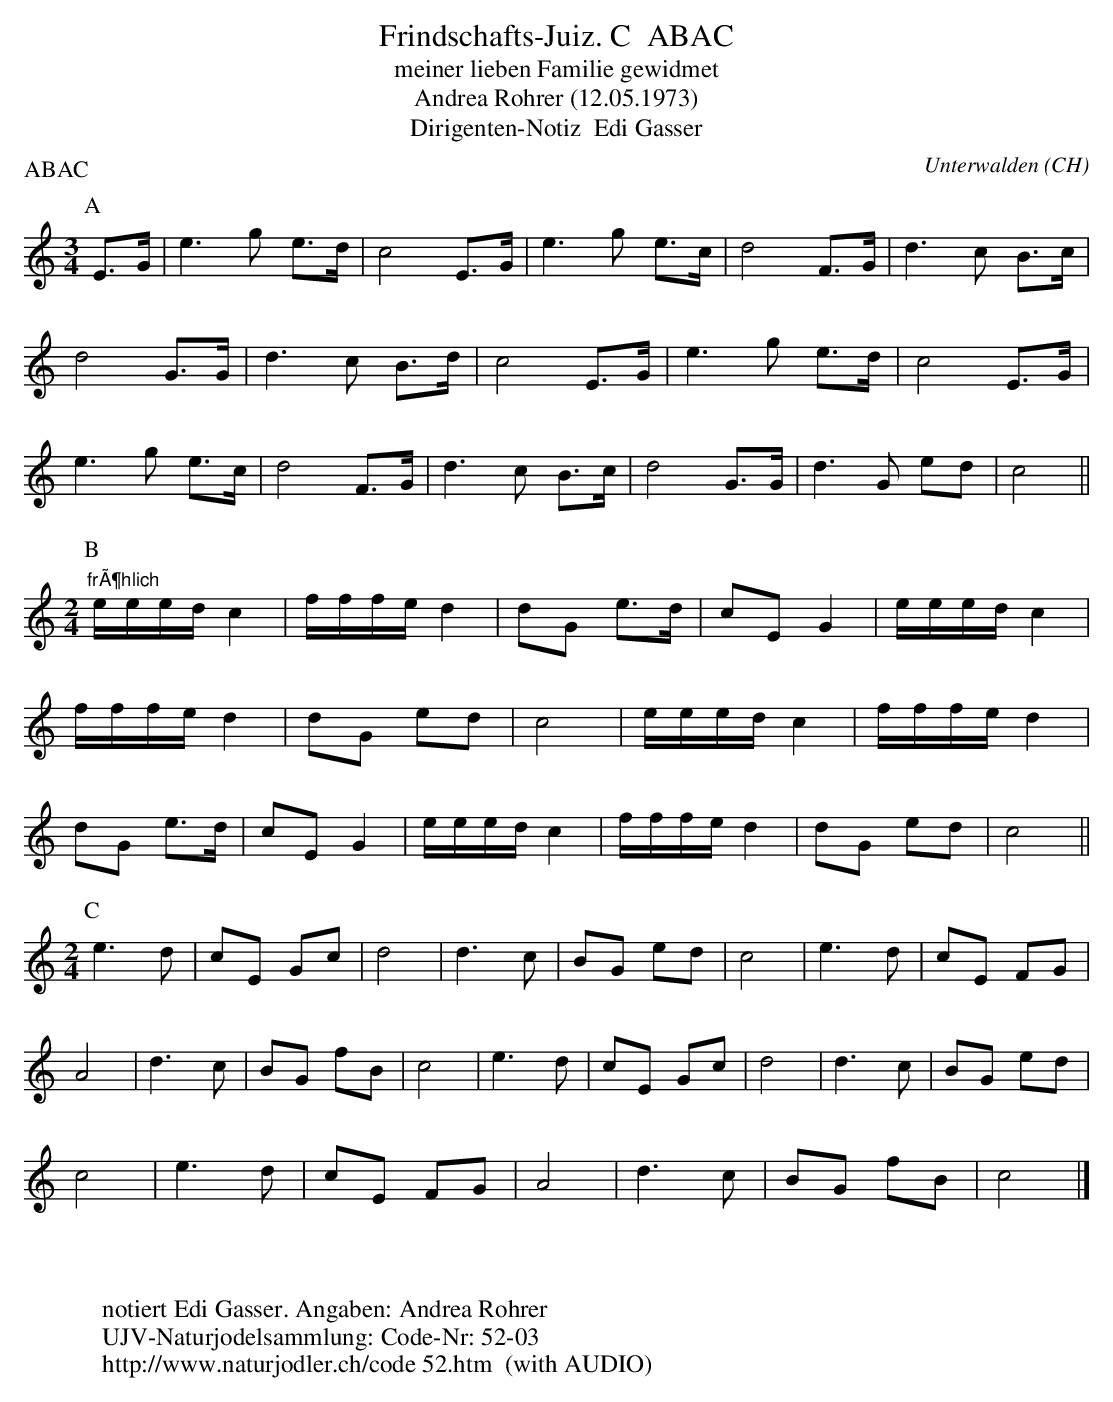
X:1
T:Frindschafts-Juiz. C  ABAC
T:meiner lieben Familie gewidmet
T:Andrea Rohrer (12.05.1973)
T:Dirigenten-Notiz  Edi Gasser
C:Unterwalden (CH)
P:ABAC
M:3/4
L:1/8
K:C
[P:A] E>G | e3g e>d | c4E>G | e3g e>c | d4F>G | d3c B>c |
d4G>G | d3c B>d | c4 E>G | e3g e>d | c4E>G |
e3g e>c | d4F>G | d3c B>c | d4 G>G | d3G ed | c4 ||
M:2/4
[P:B] "frÃ¶hlich" e/e/e/d/c2 | f/f/f/e/d2 | dG e>d | cEG2 | e/e/e/d/c2 |
f/f/f/e/d2 | dG ed | c4 | e/e/e/d/c2 | f/f/f/e/d2 |
dG e>d | cEG2 | e/e/e/d/c2 | f/f/f/e/d2 | dG ed | c4 ||
L:1/4
M:2/4
[P:C]  e>d | c/E/ G/c/ | d2 | d>c | B/G/ e/d/ | c2 | e>d | c/E/ F/G/ |
A2 | d>c | B/G/ f/B/ | c2 | e>d | c/E/ G/c/ | d2 | d>c | B/G/ e/d/ |
c2 | e>d | c/E/ F/G/ | A2 | d>c | B/G/ f/B/ | c2 |]
W:
W:
W:notiert Edi Gasser. Angaben: Andrea Rohrer
W:UJV-Naturjodelsammlung: Code-Nr: 52-03
W:http://www.naturjodler.ch/code 52.htm  (with AUDIO)
